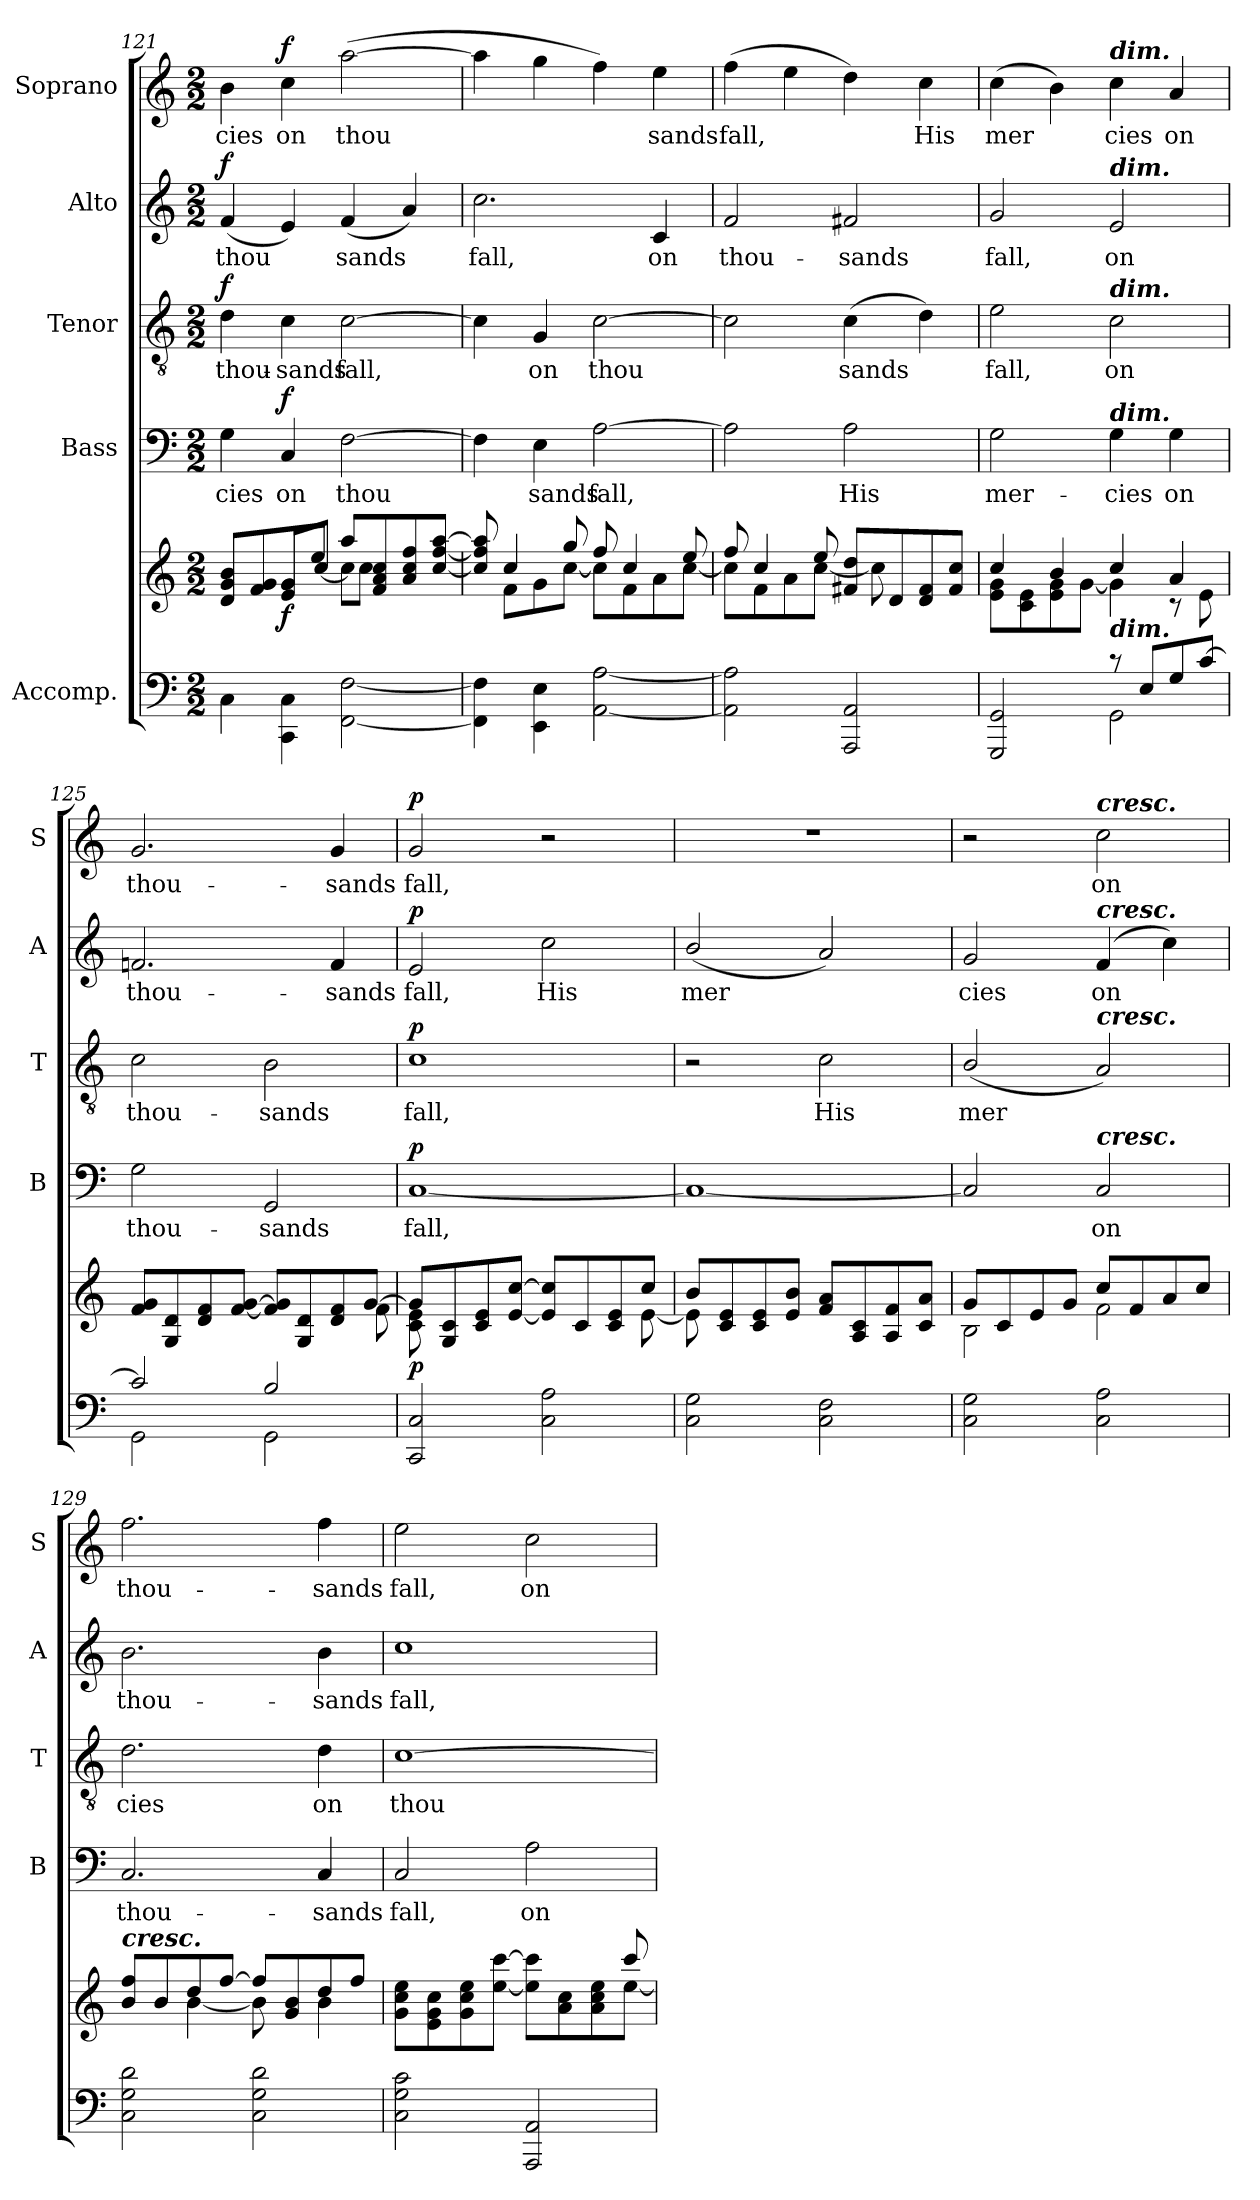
**kern	**kern	**dynam	**kern	**text	**dynam	**kern	**text	**dynam	**kern	**text	**dynam	**kern	**text	**dynam
*part5	*part5	*part5	*part4	*part4	*part4	*part3	*part3	*part3	*part2	*part2	*part2	*part1	*part1	*part1
*staff6	*staff5	*staff5/6	*staff4	*staff4	*staff4	*staff3	*staff3	*staff3	*staff2	*staff2	*staff2	*staff1	*staff1	*staff1
*I"Accomp.	*	*	*I"Bass	*	*	*I"Tenor	*	*	*I"Alto	*	*	*I"Soprano	*	*
*	*	*	*I'B	*	*	*I'T	*	*	*I'A	*	*	*I'S	*	*
!!LO:PB:g=z
*clefF4	*clefG2	*	*clefF4	*	*	*clefGv2	*	*	*clefG2	*	*	*clefG2	*	*
*k[]	*k[]	*	*k[]	*	*	*k[]	*	*	*k[]	*	*	*k[]	*	*
*C:	*C:	*	*C:	*	*	*C:	*	*	*C:	*	*	*C:	*	*
*M2/2	*M2/2	*	*M2/2	*	*	*M2/2	*	*	*M2/2	*	*	*M2/2	*	*
=121	=121	=121	=121	=121	=121	=121	=121	=121	=121	=121	=121	=121	=121	=121
*^	*^	*	*	*	*	*	*	*	*	*	*	*	*	*
!	!	!	!	!	!	!LO:LY:b	!	!	!LO:LY:b	!LO:DY:b	!	!LO:LY:b	!LO:DY:b	!	!LO:LY:b	!
1ryy	4C\	8d/ 8g/ 8b/L	4ryy	.	4G\	-cies	.	4d\	thou-	f	(<4f/	thou­	f	4b\	cies	.
.	.	8f/ 8g/	.	.	.	.	.	.	.	.	.	.	.	.	.	.
!	!	!	!	!LO:DY:b	!	!LO:LY:b	!LO:DY:b	!	!LO:LY:b	!	!	!	!	!	!LO:LY:b	!LO:DY:b
.	4CC\ 4C\	8e/ 8g/	8g/L	f	4C/	on	f	4c\	-sands	.	4e/)	.	.	4cc\	on	f
.	.	8ee/J	[8cc/J	.	.	.	.	.	.	.	.	.	.	.	.	.
!	!	!	!	!	!	!LO:LY:b	!	!	!LO:LY:b	!	!	!LO:LY:b	!	!	!LO:LY:b	!
.	[2FF\ [2F\	8aa/L	8cc\L]	.	[2F\	thou­	.	[2c\	fall,	.	(<4f/	sands	.	(>[2aa\	thou­	.
.	.	8f/ 8a/ 8cc/	8cc\J	.	.	.	.	.	.	.	.	.	.	.	.	.
.	.	8a/ 8cc/ 8ff/	4ryy	.	.	.	.	.	.	.	4a/)	.	.	.	.	.
.	.	[8cc/ [8ff/ [8aa/J	.	.	.	.	.	.	.	.	.	.	.	.	.	.
=122	=122	=122	=122	=122	=122	=122	=122	=122	=122	=122	=122	=122	=122	=122	=122	=122
!	!	!	!	!	!	!	!	!	!	!	!	!LO:LY:b	!	!	!	!
1ryy	4FF\] 4F\]	8cc/] 8ff/] 8aa/]	8ryy	.	4F\]	.	.	4c\]	.	.	2.cc\	fall,	.	4aa\]	.	.
.	.	4cc/	8f\L	.	.	.	.	.	.	.	.	.	.	.	.	.
!	!	!	!	!	!	!LO:LY:b	!	!	!LO:LY:b	!	!	!	!	!	!	!
.	4EE\ 4E\	.	8g\	.	4E\	sands	.	4G/	on	.	.	.	.	4gg\	.	.
.	.	8gg/	[8cc\J	.	.	.	.	.	.	.	.	.	.	.	.	.
!	!	!	!	!	!	!LO:LY:b	!	!	!LO:LY:b	!	!	!	!	!	!	!
.	[2AA\ [2A\	8ff/	8cc\L]	.	[2A\	fall,	.	[2c\	thou­	.	.	.	.	4ff\)	.	.
.	.	4cc/	8f\	.	.	.	.	.	.	.	.	.	.	.	.	.
!	!	!	!	!	!	!	!	!	!	!	!	!LO:LY:b	!	!	!LO:LY:b	!
.	.	.	8a\	.	.	.	.	.	.	.	4c/	on	.	4ee\	sands	.
.	.	8ee/	[8cc\J	.	.	.	.	.	.	.	.	.	.	.	.	.
=123	=123	=123	=123	=123	=123	=123	=123	=123	=123	=123	=123	=123	=123	=123	=123	=123
!	!	!	!	!	!	!	!	!	!	!	!	!LO:LY:b	!	!	!LO:LY:b	!
1ryy	2AA\] 2A\]	8ff/	8cc\L]	.	2A\]	.	.	2c\]	.	.	2f/	thou-	.	(>4ff\	fall,	.
.	.	4cc/	8f\	.	.	.	.	.	.	.	.	.	.	.	.	.
.	.	.	8a\	.	.	.	.	.	.	.	.	.	.	4ee\	.	.
.	.	8ee/	[8cc\J	.	.	.	.	.	.	.	.	.	.	.	.	.
!	!	!	!	!	!	!LO:LY:b	!	!	!LO:LY:b	!	!	!LO:LY:b	!	!	!	!
.	2AAA/ 2AA/	8f#X/ 8dd/L	8cc\]	.	2A\	His	.	(>4c\	sands	.	2f#X/	-sands	.	4dd\)	.	.
.	.	8d/	4.ryy	.	.	.	.	.	.	.	.	.	.	.	.	.
!	!	!	!	!	!	!	!	!	!	!	!	!	!	!	!LO:LY:b	!
.	.	8d/ 8f#/	.	.	.	.	.	4d\)	.	.	.	.	.	4cc\	His	.
.	.	8f#/ 8cc/J	.	.	.	.	.	.	.	.	.	.	.	.	.	.
=124	=124	=124	=124	=124	=124	=124	=124	=124	=124	=124	=124	=124	=124	=124	=124	=124
!	!	!	!	!	!	!LO:LY:b	!	!	!LO:LY:b	!	!	!LO:LY:b	!	!	!LO:LY:b	!
2ryy	2GGG/ 2GG/	4cc/	8e\ 8g\L	.	2G\	mer-	.	2e\	fall,	.	2g/	fall,	.	(>4cc\	mer­	.
.	.	.	8c\ 8e\	.	.	.	.	.	.	.	.	.	.	.	.	.
.	.	4b/	8e\ 8g\	.	.	.	.	.	.	.	.	.	.	4b\)	.	.
.	.	.	[8g\J	.	.	.	.	.	.	.	.	.	.	.	.	.
!	!	!	!	!	!	!	!	!	!	!	!	!	!	!LO:TX:a:Bi:t=dim.	!	!
!	!	!	!	!	!	!	!	!	!	!	!LO:TX:a:Bi:t=dim.	!	!	!	!	!
!	!	!	!	!	!	!	!	!LO:TX:a:Bi:t=dim.	!	!	!	!	!	!	!	!
!	!	!	!	!	!LO:TX:a:Bi:t=dim.	!	!	!	!	!	!	!	!	!	!	!
!LO:TX:a:Bi:t=dim.	!	!	!	!	!	!	!	!	!	!	!	!	!	!	!	!
!	!	!	!	!	!	!LO:LY:b	!	!	!LO:LY:b	!	!	!LO:LY:b	!	!	!LO:LY:b	!
8rc	2GG\	4cc/	4g\]	.	4G\	-cies	.	2c\	on	.	2e/	on	.	4cc\	cies	.
8E/L	.	.	.	.	.	.	.	.	.	.	.	.	.	.	.	.
!	!	!	!	!	!	!LO:LY:b	!	!	!	!	!	!	!	!	!LO:LY:b	!
8G/	.	4a/	8rc	.	4G\	on	.	.	.	.	.	.	.	4a/	on	.
[8c/J	.	.	8e\	.	.	.	.	.	.	.	.	.	.	.	.	.
=125	=125	=125	=125	=125	=125	=125	=125	=125	=125	=125	=125	=125	=125	=125	=125	=125
!	!	!	!	!	!	!LO:LY:b	!	!	!LO:LY:b	!	!	!LO:LY:b	!	!	!LO:LY:b	!
2c/]	2GG\	8f/ 8g/L	2..ryy	.	2G\	thou-	.	2c\	thou-	.	2.fni/	thou-	.	2.g/	thou-	.
.	.	8G/ 8d/	.	.	.	.	.	.	.	.	.	.	.	.	.	.
.	.	8d/ 8f/	.	.	.	.	.	.	.	.	.	.	.	.	.	.
.	.	[8f/ [8g/J	.	.	.	.	.	.	.	.	.	.	.	.	.	.
!	!	!	!	!	!	!LO:LY:b	!	!	!LO:LY:b	!	!	!	!	!	!	!
2B/	2GG\	8f/] 8g/]L	.	.	2GG/	-sands	.	2B\	-sands	.	.	.	.	.	.	.
.	.	8G/ 8d/	.	.	.	.	.	.	.	.	.	.	.	.	.	.
!	!	!	!	!	!	!	!	!	!	!	!	!LO:LY:b	!	!	!LO:LY:b	!
.	.	8d/ 8f/	.	.	.	.	.	.	.	.	4f/	-sands	.	4g/	-sands	.
.	.	[8g/J	8f\	.	.	.	.	.	.	.	.	.	.	.	.	.
!!LO:LB:g=z
=126	=126	=126	=126	=126	=126	=126	=126	=126	=126	=126	=126	=126	=126	=126	=126	=126
!	!	!	!	!LO:DY:b	!	!LO:LY:b	!LO:DY:b	!	!LO:LY:b	!LO:DY:b	!	!LO:LY:b	!LO:DY:b	!	!LO:LY:b	!LO:DY:b
1ryy	2CC/ 2C/	8g/L]	8c\ 8e\	p	[1C	fall,	p	1c	fall,	p	2e/	fall,	p	2g/	fall,	p
.	.	8G/ 8c/	2.ryy	.	.	.	.	.	.	.	.	.	.	.	.	.
.	.	8c/ 8e/	.	.	.	.	.	.	.	.	.	.	.	.	.	.
.	.	[8e/ [8cc/J	.	.	.	.	.	.	.	.	.	.	.	.	.	.
!	!	!	!	!	!	!	!	!	!	!	!	!LO:LY:b	!	!	!	!
.	2C\ 2A\	8e/] 8cc/]L	.	.	.	.	.	.	.	.	2cc\	His	.	2r	.	.
.	.	8c/	.	.	.	.	.	.	.	.	.	.	.	.	.	.
.	.	8c/ 8e/	.	.	.	.	.	.	.	.	.	.	.	.	.	.
.	.	8cc/J	[8e\	.	.	.	.	.	.	.	.	.	.	.	.	.
!!LO:PB:g=z
=127	=127	=127	=127	=127	=127	=127	=127	=127	=127	=127	=127	=127	=127	=127	=127	=127
!	!	!	!	!	!	!	!	!	!	!	!	!LO:LY:b	!	!	!	!
1ryy	2C\ 2G\	8b/L	8e\]	.	1C_	.	.	2r	.	.	(<2b/	mer­	.	1r	.	.
.	.	8c/ 8e/	2..ryy	.	.	.	.	.	.	.	.	.	.	.	.	.
.	.	8c/ 8e/	.	.	.	.	.	.	.	.	.	.	.	.	.	.
.	.	8e/ 8b/J	.	.	.	.	.	.	.	.	.	.	.	.	.	.
!	!	!	!	!	!	!	!	!	!LO:LY:b	!	!	!	!	!	!	!
.	2C\ 2F\	8f/ 8a/L	.	.	.	.	.	2c\	His	.	2a/)	.	.	.	.	.
.	.	8A/ 8c/	.	.	.	.	.	.	.	.	.	.	.	.	.	.
.	.	8A/ 8f/	.	.	.	.	.	.	.	.	.	.	.	.	.	.
.	.	8c/ 8a/J	.	.	.	.	.	.	.	.	.	.	.	.	.	.
=128	=128	=128	=128	=128	=128	=128	=128	=128	=128	=128	=128	=128	=128	=128	=128	=128
!	!	!	!	!	!	!	!	!	!LO:LY:b	!	!	!LO:LY:b	!	!	!	!
1ryy	2C\ 2G\	8g/L	2B\	.	2C/]	.	.	(<2B/	mer­	.	2g/	cies	.	2r	.	.
.	.	8c/	.	.	.	.	.	.	.	.	.	.	.	.	.	.
.	.	8e/	.	.	.	.	.	.	.	.	.	.	.	.	.	.
.	.	8g/J	.	.	.	.	.	.	.	.	.	.	.	.	.	.
!	!	!	!	!	!	!	!	!	!	!	!	!	!	!LO:TX:a:Bi:t=cresc.	!	!
!	!	!	!	!	!	!	!	!	!	!	!LO:TX:a:Bi:t=cresc.	!	!	!	!	!
!	!	!	!	!	!	!	!	!LO:TX:a:Bi:t=cresc.	!	!	!	!	!	!	!	!
!	!	!	!	!	!LO:TX:a:Bi:t=cresc.	!	!	!	!	!	!	!	!	!	!	!
!	!	!	!	!	!	!LO:LY:b	!	!	!	!	!	!LO:LY:b	!	!	!LO:LY:b	!
.	2C\ 2A\	8cc/L	2f\	.	2C/	on	.	2A/)	.	.	(<4f/	on	.	2cc\	on	.
.	.	8f/	.	.	.	.	.	.	.	.	.	.	.	.	.	.
.	.	8a/	.	.	.	.	.	.	.	.	4cc\)	.	.	.	.	.
.	.	8cc/J	.	.	.	.	.	.	.	.	.	.	.	.	.	.
=129	=129	=129	=129	=129	=129	=129	=129	=129	=129	=129	=129	=129	=129	=129	=129	=129
!	!	!LO:TX:a:Bi:t=cresc.	!	!	!	!	!	!	!	!	!	!	!	!	!	!
!	!	!	!	!	!	!LO:LY:b	!	!	!LO:LY:b	!	!	!LO:LY:b	!	!	!LO:LY:b	!
1ryy	2C\ 2G\ 2d\	8b/ 8ff/L	4ryy	.	2.C/	thou-	.	2.d\	cies	.	2.b\	thou-	.	2.ff\	thou-	.
.	.	8b/	.	.	.	.	.	.	.	.	.	.	.	.	.	.
.	.	8dd/	[4b\	.	.	.	.	.	.	.	.	.	.	.	.	.
.	.	[8ff/J	.	.	.	.	.	.	.	.	.	.	.	.	.	.
.	2C\ 2G\ 2d\	8ff/L]	8b\]	.	.	.	.	.	.	.	.	.	.	.	.	.
.	.	8g/ 8b/	8ryy	.	.	.	.	.	.	.	.	.	.	.	.	.
!	!	!	!	!	!	!LO:LY:b	!	!	!LO:LY:b	!	!	!LO:LY:b	!	!	!LO:LY:b	!
.	.	8dd/	4b\	.	4C/	-sands	.	4d\	on	.	4b\	-sands	.	4ff\	-sands	.
.	.	8ff/J	.	.	.	.	.	.	.	.	.	.	.	.	.	.
=130	=130	=130	=130	=130	=130	=130	=130	=130	=130	=130	=130	=130	=130	=130	=130	=130
!	!	!	!	!	!	!LO:LY:b	!	!	!LO:LY:b	!	!	!LO:LY:b	!	!	!LO:LY:b	!
1ryy	2C\ 2G\ 2c\	2..ryy	8g\ 8cc\ 8ee\L	.	2C/	fall,	.	[1c	thou­	.	1cc	fall,	.	2ee\	fall,	.
.	.	.	8e\ 8g\ 8cc\	.	.	.	.	.	.	.	.	.	.	.	.	.
.	.	.	8g\ 8cc\ 8ee\	.	.	.	.	.	.	.	.	.	.	.	.	.
.	.	.	[8ee\ [8ccc\J	.	.	.	.	.	.	.	.	.	.	.	.	.
!	!	!	!	!	!	!LO:LY:b	!	!	!	!	!	!	!	!	!LO:LY:b	!
.	2AAA/ 2AA/	.	8ee\] 8ccc\]L	.	2A\	on	.	.	.	.	.	.	.	2cc\	on	.
.	.	.	8a\ 8cc\	.	.	.	.	.	.	.	.	.	.	.	.	.
.	.	.	8a\ 8cc\ 8ee\	.	.	.	.	.	.	.	.	.	.	.	.	.
.	.	8ccc/	[8ee\J	.	.	.	.	.	.	.	.	.	.	.	.	.
*v	*v	*	*	*	*	*	*	*	*	*	*	*	*	*	*	*
*	*v	*v	*	*	*	*	*	*	*	*	*	*	*	*	*
=	=	=	=	=	=	=	=	=	=	=	=	=	=	=
*-	*-	*-	*-	*-	*-	*-	*-	*-	*-	*-	*-	*-	*-	*-
